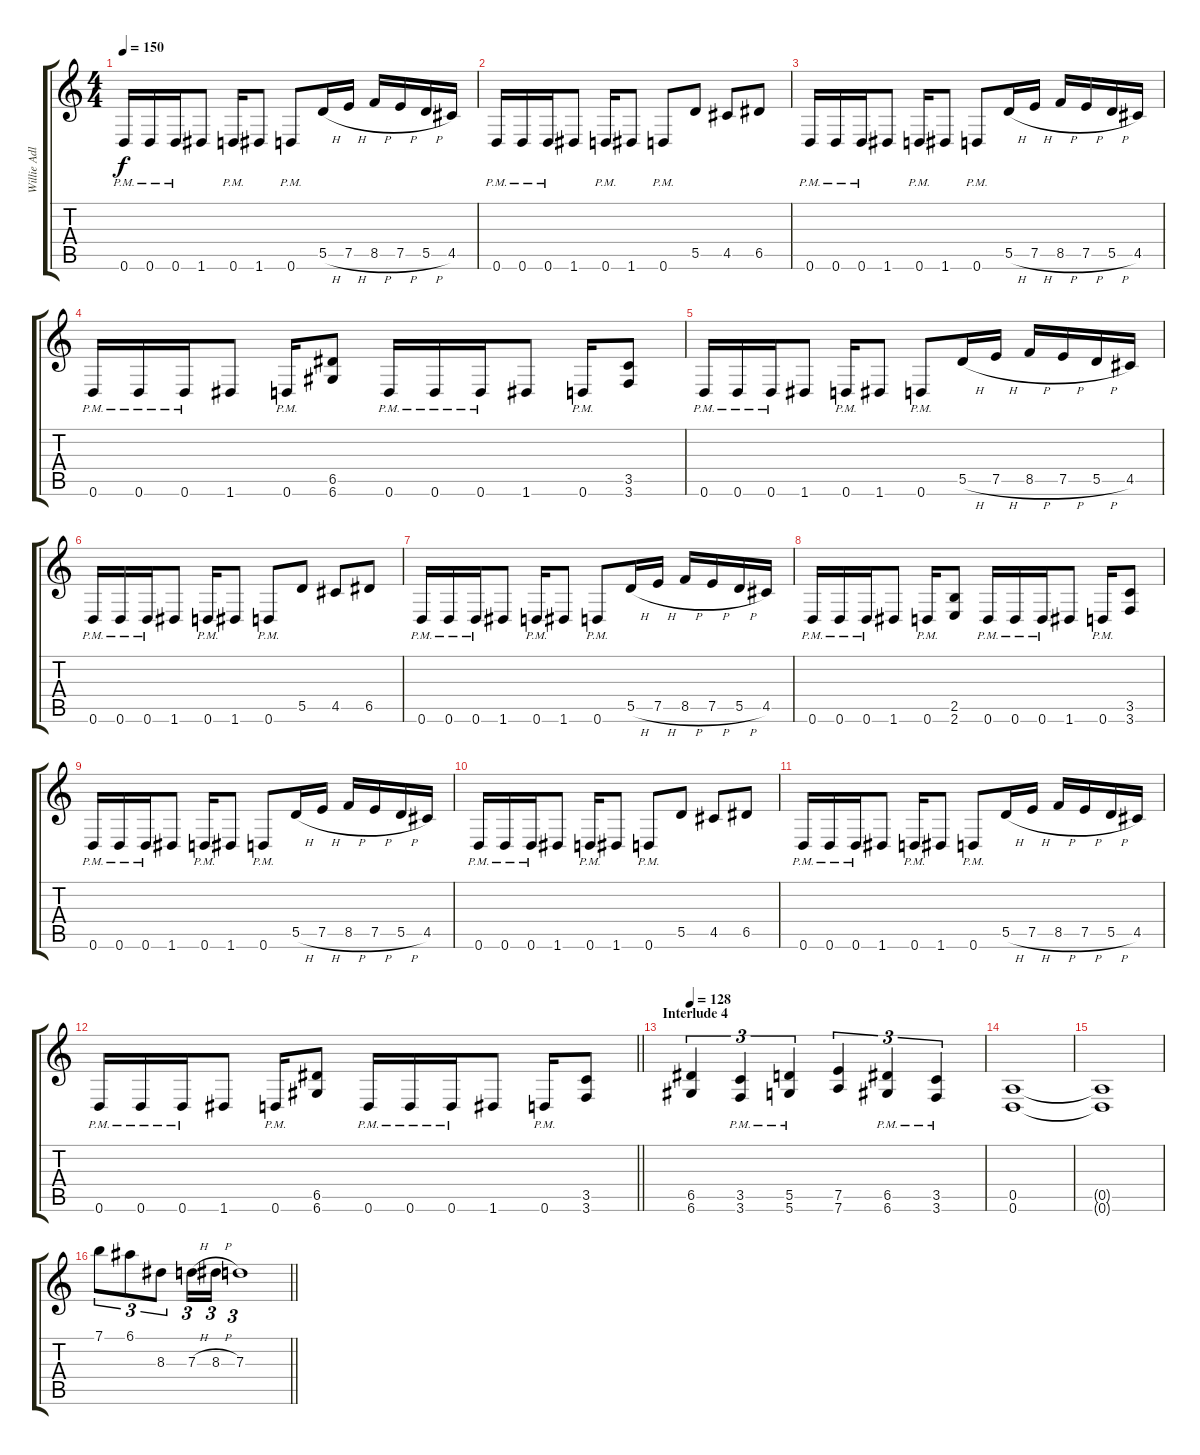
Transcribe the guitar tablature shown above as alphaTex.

\track ("Willie Adler - Rhythm" "Willie Adl") {instrument distortionguitar}
\staff {score tabs}
\tuning (E4 B3 G3 D3 A2 D2) {hide}
\ts (4 4)
\tempo 150
\clef g2
\ks c
0.6{pm}.16{dy f} 0.6{pm}.16 0.6{pm}.16 1.6.8 0.6{pm}.16 1.6.8 0.6{pm}.8 5.5{h}.16 7.5{h}.16 8.5{h}.16 7.5{h}.16 5.5{h}.16 4.5.16 |
0.6{pm}.16 0.6{pm}.16 0.6{pm}.16 1.6.8 0.6{pm}.16 1.6.8 0.6{pm}.8 5.5.8 4.5.8 6.5.8 |
0.6{pm}.16 0.6{pm}.16 0.6{pm}.16 1.6.8 0.6{pm}.16 1.6.8 0.6{pm}.8 5.5{h}.16 7.5{h}.16 8.5{h}.16 7.5{h}.16 5.5{h}.16 4.5.16 |
0.6{pm}.16 0.6{pm}.16 0.6{pm}.16 1.6.8 0.6{pm}.16 (6.5 6.6).8 0.6{pm}.16 0.6{pm}.16 0.6{pm}.16 1.6.8 0.6{pm}.16 (3.5 3.6).8 |
0.6{pm}.16 0.6{pm}.16 0.6{pm}.16 1.6.8 0.6{pm}.16 1.6.8 0.6{pm}.8 5.5{h}.16 7.5{h}.16 8.5{h}.16 7.5{h}.16 5.5{h}.16 4.5.16 |
0.6{pm}.16 0.6{pm}.16 0.6{pm}.16 1.6.8 0.6{pm}.16 1.6.8 0.6{pm}.8 5.5.8 4.5.8 6.5.8 |
0.6{pm}.16 0.6{pm}.16 0.6{pm}.16 1.6.8 0.6{pm}.16 1.6.8 0.6{pm}.8 5.5{h}.16 7.5{h}.16 8.5{h}.16 7.5{h}.16 5.5{h}.16 4.5.16 |
0.6{pm}.16 0.6{pm}.16 0.6{pm}.16 1.6.8 0.6{pm}.16 (2.5 2.6).8 0.6{pm}.16 0.6{pm}.16 0.6{pm}.16 1.6.8 0.6{pm}.16 (3.5 3.6).8 |
0.6{pm}.16 0.6{pm}.16 0.6{pm}.16 1.6.8 0.6{pm}.16 1.6.8 0.6{pm}.8 5.5{h}.16 7.5{h}.16 8.5{h}.16 7.5{h}.16 5.5{h}.16 4.5.16 |
0.6{pm}.16 0.6{pm}.16 0.6{pm}.16 1.6.8 0.6{pm}.16 1.6.8 0.6{pm}.8 5.5.8 4.5.8 6.5.8 |
0.6{pm}.16 0.6{pm}.16 0.6{pm}.16 1.6.8 0.6{pm}.16 1.6.8 0.6{pm}.8 5.5{h}.16 7.5{h}.16 8.5{h}.16 7.5{h}.16 5.5{h}.16 4.5.16 |
\barLineRight lightlight
0.6{pm}.16 0.6{pm}.16 0.6{pm}.16 1.6.8 0.6{pm}.16 (6.5 6.6).8 0.6{pm}.16 0.6{pm}.16 0.6{pm}.16 1.6.8 0.6{pm}.16 (3.5 3.6).8 |
\section ("" "Interlude 4")
\tempo 128
(6.5 6.6).4{tu (3 2)} (3.5{pm} 3.6{pm}).4{tu (3 2)} (5.5{pm} 5.6{pm}).4{tu (3 2)} (7.5 7.6).4{tu (3 2)} (6.5{pm} 6.6{pm}).4{tu (3 2)} (3.5{pm} 3.6{pm}).4{tu (3 2)} |
(0.5 0.6).1 |
(0.5{t} 0.6{t}).1 |
\barLineRight lightlight
7.1.8{tu (3 2)} 6.1.8{tu (3 2)} 8.3.8{tu (3 2)} 7.3{h}.16{tu (3 2)} 8.3{h}.16{tu (3 2)} 7.3.1{tu (3 2)}
